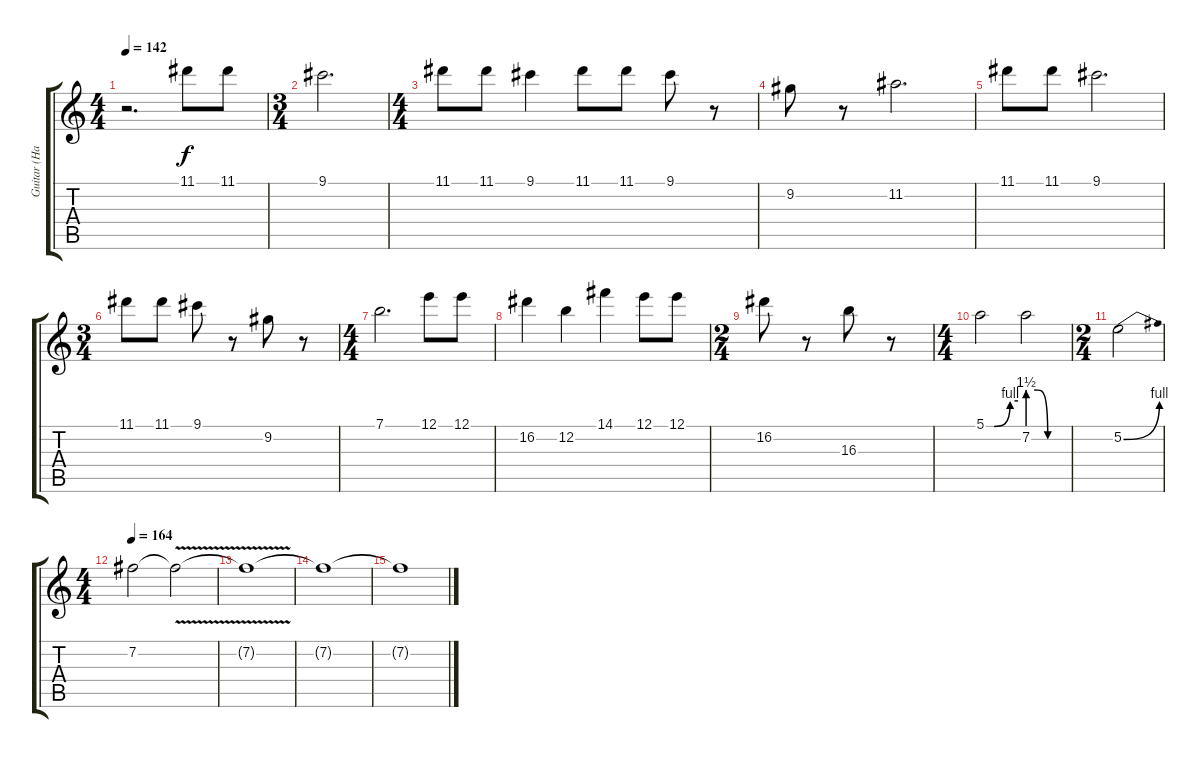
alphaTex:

\track ("Guitar (Hackett)" "Guitar (Ha") {instrument overdrivenguitar}
\staff {score tabs}
\tuning (E4 B3 G3 D3 A2 E2) {hide}
\ts (4 4)
\tempo 142
\clef g2
\ks c
r.2{d dy f} 11.1.8 11.1.8 |
\ts (3 4)
9.1.2{d} |
\ts (4 4)
11.1.8 11.1.8 9.1.4 11.1.8 11.1.8 9.1.8 r.8 |
9.2.8 r.8 11.2.2{d} |
11.1.8 11.1.8 9.1.2{d} |
\ts (3 4)
11.1.8 11.1.8 9.1.8 r.8 9.2.8 r.8 |
\ts (4 4)
7.1.2{d} 12.1.8 12.1.8 |
16.2.4 12.2.4 14.1.4 12.1.8 12.1.8 |
\ts (2 4)
16.2.8 r.8 16.3.8 r.8 |
\ts (4 4)
5.1{be (custom 0 0 15 0 45 4 60 4)}.2 7.2{be (custom 0 6 15 6 30 0 60 0)}.2 |
\ts (2 4)
5.2{be (bend 0 0 60 4)}.2 |
\ts (4 4)
\tempo 164
7.2.2 7.2{v t}.2 |
7.2{t}.1 |
7.2{t}.1 |
7.2{t}.1
